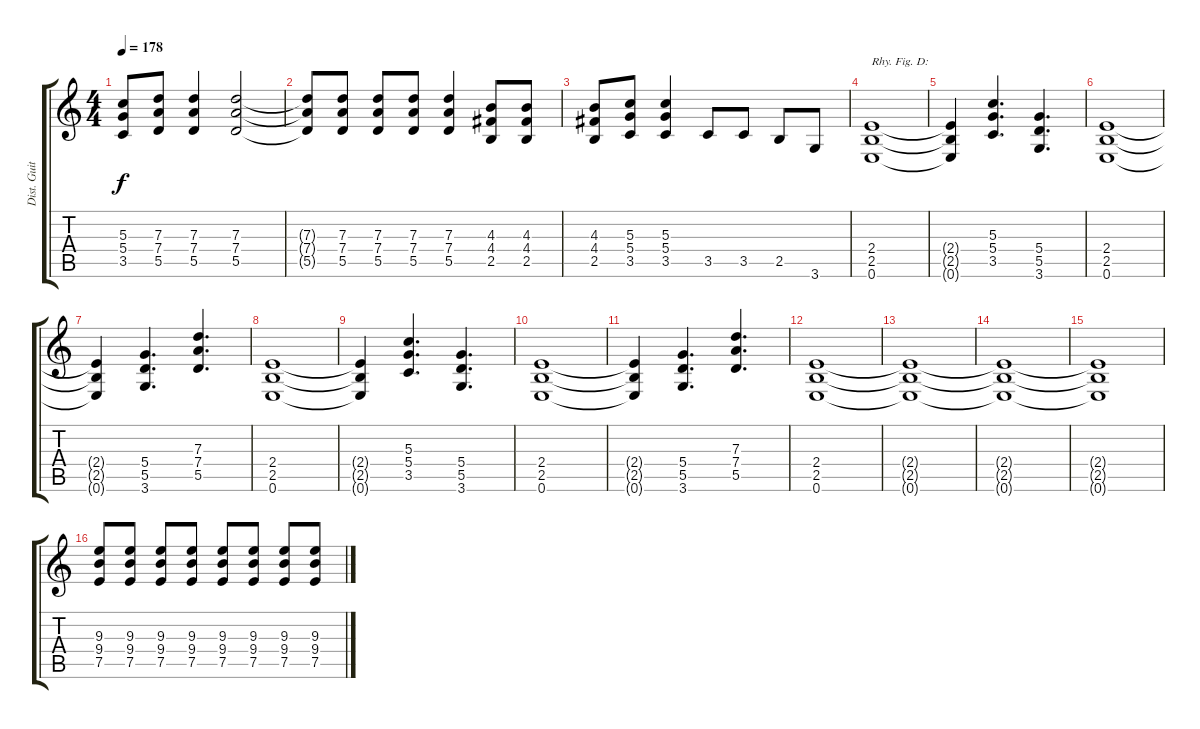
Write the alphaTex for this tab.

\track ("Dist. Guitar 2" "Dist. Guit") {mute instrument distortionguitar}
\staff {score tabs}
\tuning (E4 B3 G3 D3 A2 E2) {hide}
\ts (4 4)
\tempo 178
\clef g2
\ks c
(5.3 5.4 3.5).8{dy f} (7.3 7.4 5.5).8 (7.3 7.4 5.5).4 (7.3 7.4 5.5).2 |
(7.3{t} 7.4{t} 5.5{t}).8 (7.3 7.4 5.5).8 (7.3 7.4 5.5).8 (7.3 7.4 5.5).8 (7.3 7.4 5.5).4 (4.3 4.4 2.5).8 (4.3 4.4 2.5).8 |
(4.3 4.4 2.5).8 (5.3 5.4 3.5).8 (5.3 5.4 3.5).4 3.5.8 3.5.8 2.5.8 3.6.8 |
(2.4 2.5 0.6).1{txt "Rhy. Fig. D:" volume 10 instrument distortionguitar} |
(2.4{t} 2.5{t} 0.6{t}).4 (5.3 5.4 3.5).4{d} (5.4 5.5 3.6).4{d} |
(2.4 2.5 0.6).1 |
(2.4{t} 2.5{t} 0.6{t}).4 (5.4 5.5 3.6).4{d} (7.3 7.4 5.5).4{d} |
(2.4 2.5 0.6).1 |
(2.4{t} 2.5{t} 0.6{t}).4 (5.3 5.4 3.5).4{d} (5.4 5.5 3.6).4{d} |
(2.4 2.5 0.6).1 |
(2.4{t} 2.5{t} 0.6{t}).4 (5.4 5.5 3.6).4{d} (7.3 7.4 5.5).4{d} |
(2.4 2.5 0.6).1 |
(2.4{t} 2.5{t} 0.6{t}).1 |
(2.4{t} 2.5{t} 0.6{t}).1 |
(2.4{t} 2.5{t} 0.6{t}).1 |
(9.3 9.4 7.5).8 (9.3 9.4 7.5).8 (9.3 9.4 7.5).8 (9.3 9.4 7.5).8 (9.3 9.4 7.5).8 (9.3 9.4 7.5).8 (9.3 9.4 7.5).8 (9.3 9.4 7.5).8
